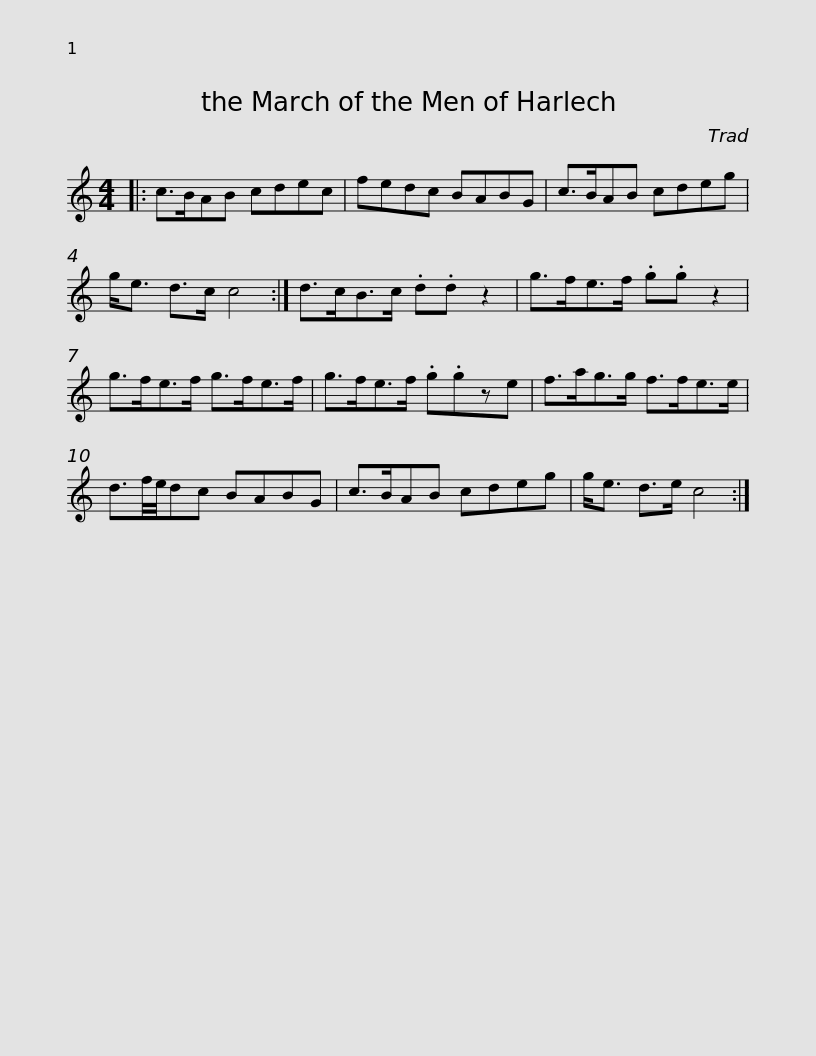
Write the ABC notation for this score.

X:1
L:1/8
M:4/4
I:linebreak $
K:C
V:1 treble
V:1
|: c>BAB cdec | fedc BABG | c>BAB cdeg | g<e d>c c4 :| d>cB>c .d.d z2 |$ %5
 g>fe>f .g.g z2 | g>fe>f g>fe>f | g>fe>f .g.gze | f>ag>g f>fe>e | d3/2f/4e/4dc BABG |$ %10
 c>BAB cdeg | g<e d>e c4 :| %12
